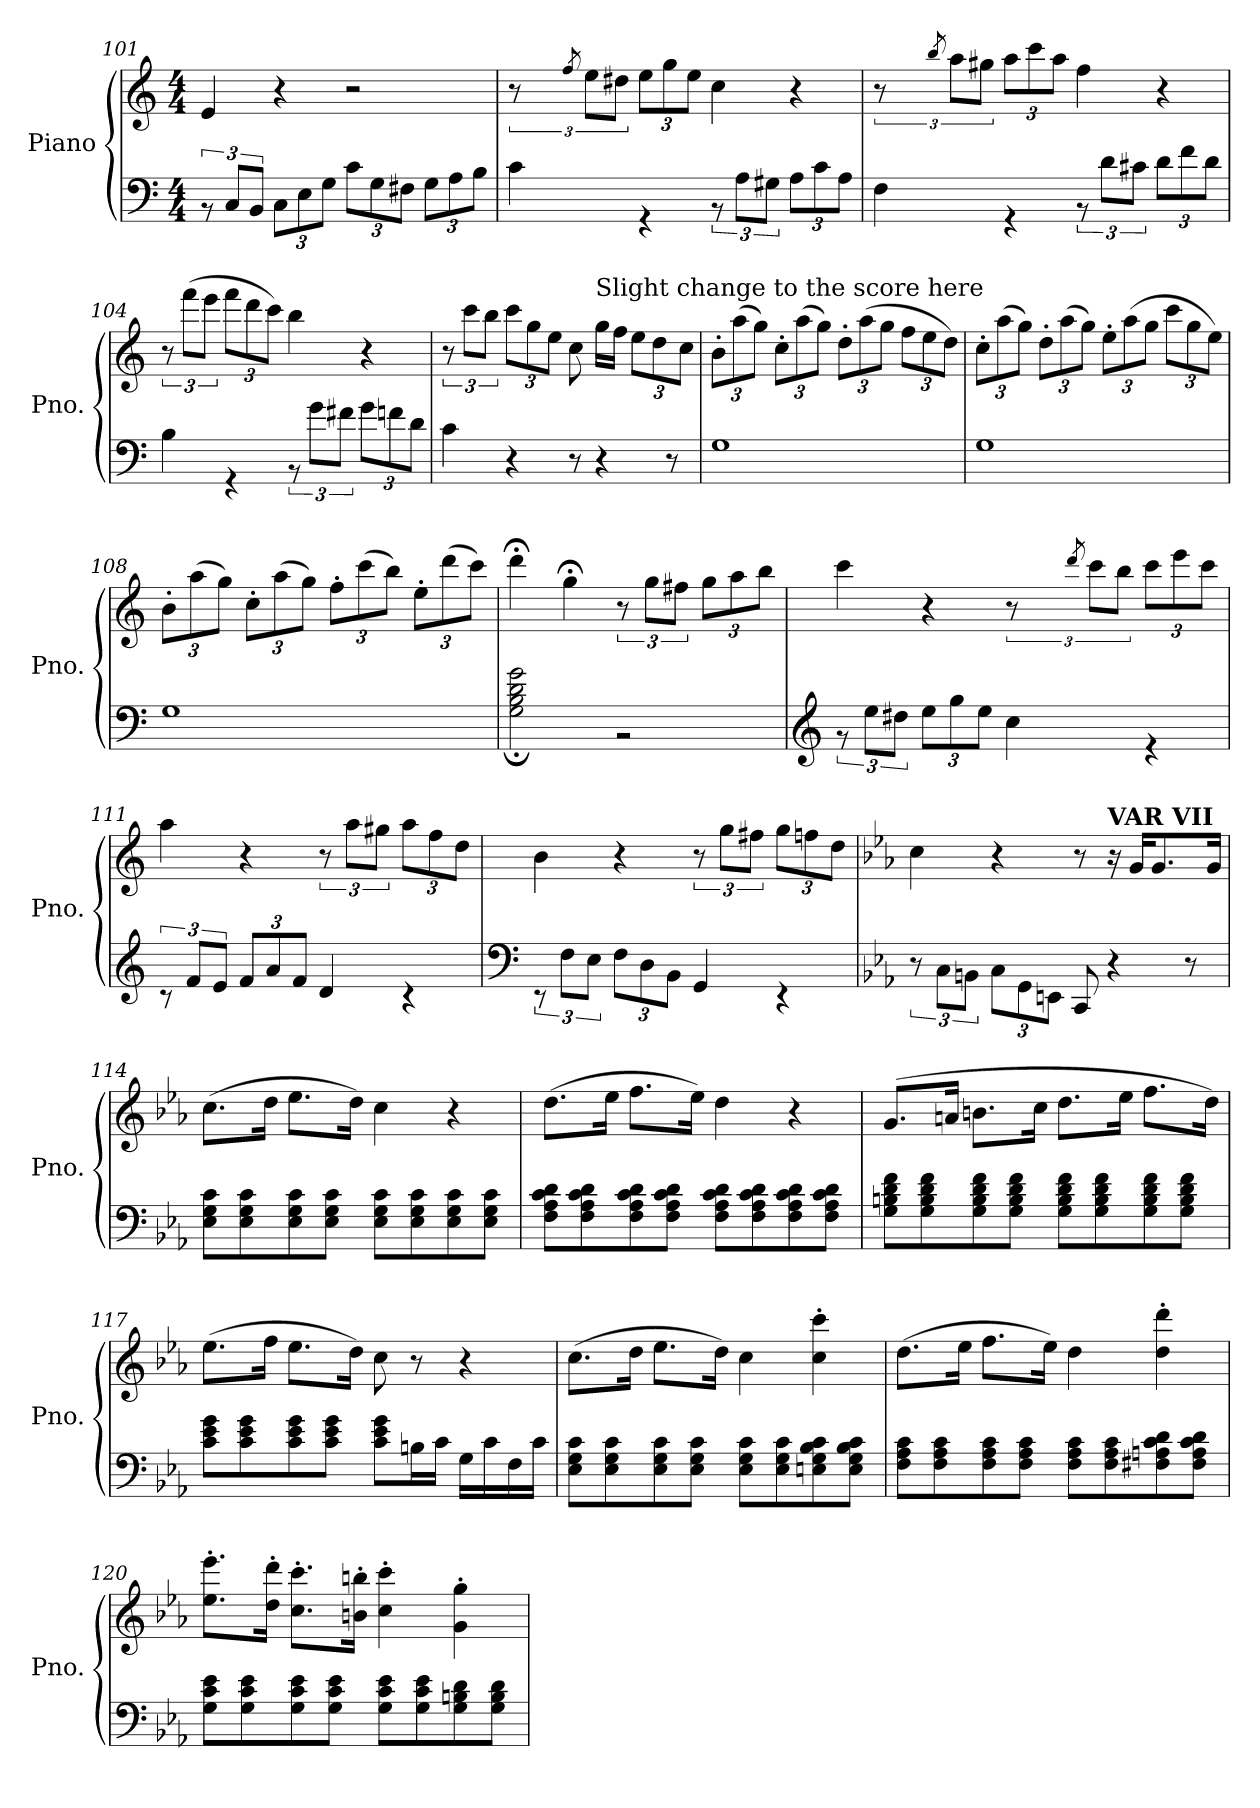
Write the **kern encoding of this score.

**kern	**kern
*part1	*part1
*staff2	*staff1
*I"Piano	*
*I'Pno.	*
*clefF4	*clefG2
*k[]	*k[]
*C:	*C:
*M4/4	*M4/4
=101	=101
*^	*
1ryy	12r	4e/
.	12C/L	.
.	12BB/J	.
*	*Xbrackettup	*
.	12C\L	4r
.	12E\	.
.	12G\J	.
.	12c\L	2r
.	12G\	.
.	12F#X\J	.
.	12G\L	.
.	12A\	.
.	12B\J	.
=102	=102	=102
1ryy	4c\	12r
.	.	8qff/
.	.	12ee\L
.	.	12dd#X\J
*	*	*Xbrackettup
.	4r	12ee\L
.	.	12gg\
.	.	12ee\J
*	*brackettup	*
.	12r	4cc\
.	12A\L	.
.	12G#X\J	.
*	*Xbrackettup	*
.	12A\L	4r
.	12c\	.
.	12A\J	.
=103	=103	=103
*	*	*brackettup
1ryy	4F\	12r
.	.	8qbb/
.	.	12aa\L
.	.	12gg#X\J
*	*	*Xbrackettup
.	4r	12aa\L
.	.	12ccc\
.	.	12aa\J
*	*brackettup	*
.	12r	4ff\
.	12d\L	.
.	12c#X\J	.
*	*Xbrackettup	*
.	12d\L	4r
.	12f\	.
.	12d\J	.
=104	=104	=104
*	*	*brackettup
1ryy	4B\	12r
.	.	(>12fff\L
.	.	12eee\J
*	*	*Xbrackettup
.	4r	12fff\L
.	.	12ddd\
.	.	12ccc\J)
*	*brackettup	*
.	12r	4bb\
.	12g\L	.
.	12f#X\J	.
*	*Xbrackettup	*
.	12g\L	4r
.	12fn\	.
.	12d\J	.
=105	=105	=105
*	*	*brackettup
2ryy	4c\	12r
.	.	12ccc\L
.	.	12bb\J
*	*	*Xbrackettup
.	4r	12ccc\L
.	.	12gg\
.	.	12ee\J
8ryy	8r	8cc\
!	!	!LO:TX:a:t=Slight change to the score here
4ryy	4r	16gg\LL
.	.	16ff\JJ
.	.	12ee\L
.	.	12dd\
8ryy	8r	.
.	.	12cc\J
=106	=106	=106
1ryy	1G	12b'\L
.	.	(>12aa\
.	.	12gg\J)
.	.	12cc'\L
.	.	(>12aa\
.	.	12gg\J)
.	.	12dd'\L
.	.	(>12aa\
.	.	12gg\J
.	.	12ff\L
.	.	12ee\
.	.	12dd\J)
=107	=107	=107
1ryy	1G	12cc'\L
.	.	(>12aa\
.	.	12gg\J)
.	.	12dd'\L
.	.	(>12aa\
.	.	12gg\J)
.	.	12ee'\L
.	.	(>12aa\
.	.	12gg\J
.	.	12ccc\L
.	.	12gg\
.	.	12ee\J)
=108	=108	=108
1ryy	1G	12b'\L
.	.	(>12aa\
.	.	12gg\J)
.	.	12cc'\L
.	.	(>12aa\
.	.	12gg\J)
.	.	12ff'\L
.	.	(>12ccc\
.	.	12bb\J)
.	.	12ee'\L
.	.	(>12ddd\
.	.	12ccc\J)
=109	=109	=109
1ryy	2G\;< 2B\;< 2d\;< 2g\;<	4ddd;<\
.	.	4gg;<\
*	*	*brackettup
.	2r	12r
.	.	12gg\L
.	.	12ff#X\J
*	*	*Xbrackettup
.	.	12gg\L
.	.	12aa\
.	.	12bb\J
=110	=110	=110
*clefG2	*	*
*	*brackettup	*
1ryy	12r	4ccc\
.	12ee\L	.
.	12dd#X\J	.
*	*Xbrackettup	*
.	12ee\L	4r
.	12gg\	.
.	12ee\J	.
*	*	*brackettup
.	4cc\	12r
.	.	8qddd/
.	.	12ccc\L
.	.	12bb\J
*	*	*Xbrackettup
.	4r	12ccc\L
.	.	12eee\
.	.	12ccc\J
=111	=111	=111
*	*brackettup	*
1ryy	12r	4aa\
.	12f/L	.
.	12e/J	.
*	*Xbrackettup	*
.	12f/L	4r
.	12a/	.
.	12f/J	.
*	*	*brackettup
.	4d/	12r
.	.	12aa\L
.	.	12gg#X\J
*	*	*Xbrackettup
.	4r	12aa\L
.	.	12ff\
.	.	12dd\J
=112	=112	=112
*clefF4	*	*
*	*brackettup	*
1ryy	12r	4b\
.	12F\L	.
.	12E\J	.
*	*Xbrackettup	*
.	12F\L	4r
.	12D\	.
.	12BB\J	.
*	*	*brackettup
.	4GG/	12r
.	.	12gg\L
.	.	12ff#X\J
*	*	*Xbrackettup
.	4r	12gg\L
.	.	12ffn\
.	.	12dd\J
=113	=113	=113
*k[b-e-a-]	*	*k[b-e-a-]
*c:	*	*c:
*	*brackettup	*
2ryy	12r	4cc\
.	12C\L	.
.	12BBn\J	.
*	*Xbrackettup	*
.	12C\L	4r
.	12GG\	.
.	12EEn\J	.
8ryy	8CC/	8r
!	!	!LO:TX:a:B:t=VAR VII
4ryy	4r	16r
.	.	16g/KL
.	.	8.g/
8ryy	8r	.
.	.	16g/Jk
=114	=114	=114
1ryy	8E-\ 8G\ 8c\L	(>8.cc\L
.	8E-\ 8G\ 8c\	.
.	.	16dd\Jk
.	8E-\ 8G\ 8c\	8.ee-\L
.	8E-\ 8G\ 8c\J	.
.	.	16dd\Jk)
.	8E-\ 8G\ 8c\L	4cc\
.	8E-\ 8G\ 8c\	.
.	8E-\ 8G\ 8c\	4r
.	8E-\ 8G\ 8c\J	.
=115	=115	=115
1ryy	8F\ 8A-\ 8c\ 8d\L	(>8.dd\L
.	8F\ 8A-\ 8c\ 8d\	.
.	.	16ee-\Jk
.	8F\ 8A-\ 8c\ 8d\	8.ff\L
.	8F\ 8A-\ 8c\ 8d\J	.
.	.	16ee-\Jk)
.	8F\ 8A-\ 8c\ 8d\L	4dd\
.	8F\ 8A-\ 8c\ 8d\	.
.	8F\ 8A-\ 8c\ 8d\	4r
.	8F\ 8A-\ 8c\ 8d\J	.
=116	=116	=116
1ryy	8G\ 8Bn\ 8d\ 8f\L	(>8.g/L
.	8G\ 8B\ 8d\ 8f\	.
.	.	16an/Jk
.	8G\ 8B\ 8d\ 8f\	8.bn\L
.	8G\ 8B\ 8d\ 8f\J	.
.	.	16cc\Jk
.	8G\ 8B\ 8d\ 8f\L	8.dd\L
.	8G\ 8B\ 8d\ 8f\	.
.	.	16ee-\Jk
.	8G\ 8B\ 8d\ 8f\	8.ff\L
.	8G\ 8B\ 8d\ 8f\J	.
.	.	16dd\Jk)
=117	=117	=117
1ryy	8c\ 8e-\ 8g\L	(>8.ee-\L
.	8c\ 8e-\ 8g\	.
.	.	16ff\Jk
.	8c\ 8e-\ 8g\	8.ee-\L
.	8c\ 8e-\ 8g\J	.
.	.	16dd\Jk)
.	8c\ 8e-\ 8g\L	8cc\
.	16Bn\L	8r
.	16c\JJ	.
.	16G\LL	4r
.	16c\	.
.	16F\	.
.	16c\JJ	.
=118	=118	=118
1ryy	8E-\ 8G\ 8c\L	(>8.cc\L
.	8E-\ 8G\ 8c\	.
.	.	16dd\Jk
.	8E-\ 8G\ 8c\	8.ee-\L
.	8E-\ 8G\ 8c\J	.
.	.	16dd\Jk)
.	8E-\ 8G\ 8c\L	4cc\
.	8E-\ 8G\ 8c\	.
.	8En\ 8G\ 8B-\ 8c\	4cc\' 4ccc\'
.	8E\ 8G\ 8B-\ 8c\J	.
=119	=119	=119
1ryy	8F\ 8A-\ 8c\L	(>8.dd\L
.	8F\ 8A-\ 8c\	.
.	.	16ee-\Jk
.	8F\ 8A-\ 8c\	8.ff\L
.	8F\ 8A-\ 8c\J	.
.	.	16ee-\Jk)
.	8F\ 8A-\ 8c\L	4dd\
.	8F\ 8A-\ 8c\	.
.	8F#X\ 8An\ 8c\ 8d\	4dd\' 4ddd\'
.	8F#\ 8A\ 8c\ 8d\J	.
=120	=120	=120
1ryy	8G\ 8c\ 8e-\L	8.ee-\' 8.eee-\'L
.	8G\ 8c\ 8e-\	.
.	.	16dd\' 16ddd\'Jk
.	8G\ 8c\ 8e-\	8.cc\' 8.ccc\'L
.	8G\ 8c\ 8e-\J	.
.	.	16bn\' 16bbn\'Jk
.	8G\ 8c\ 8e-\L	4cc\' 4ccc\'
.	8G\ 8c\ 8e-\	.
.	8G\ 8Bn\ 8d\	4g\' 4gg\'
.	8G\ 8B\ 8d\J	.
*v	*v	*
=	=
*-	*-
